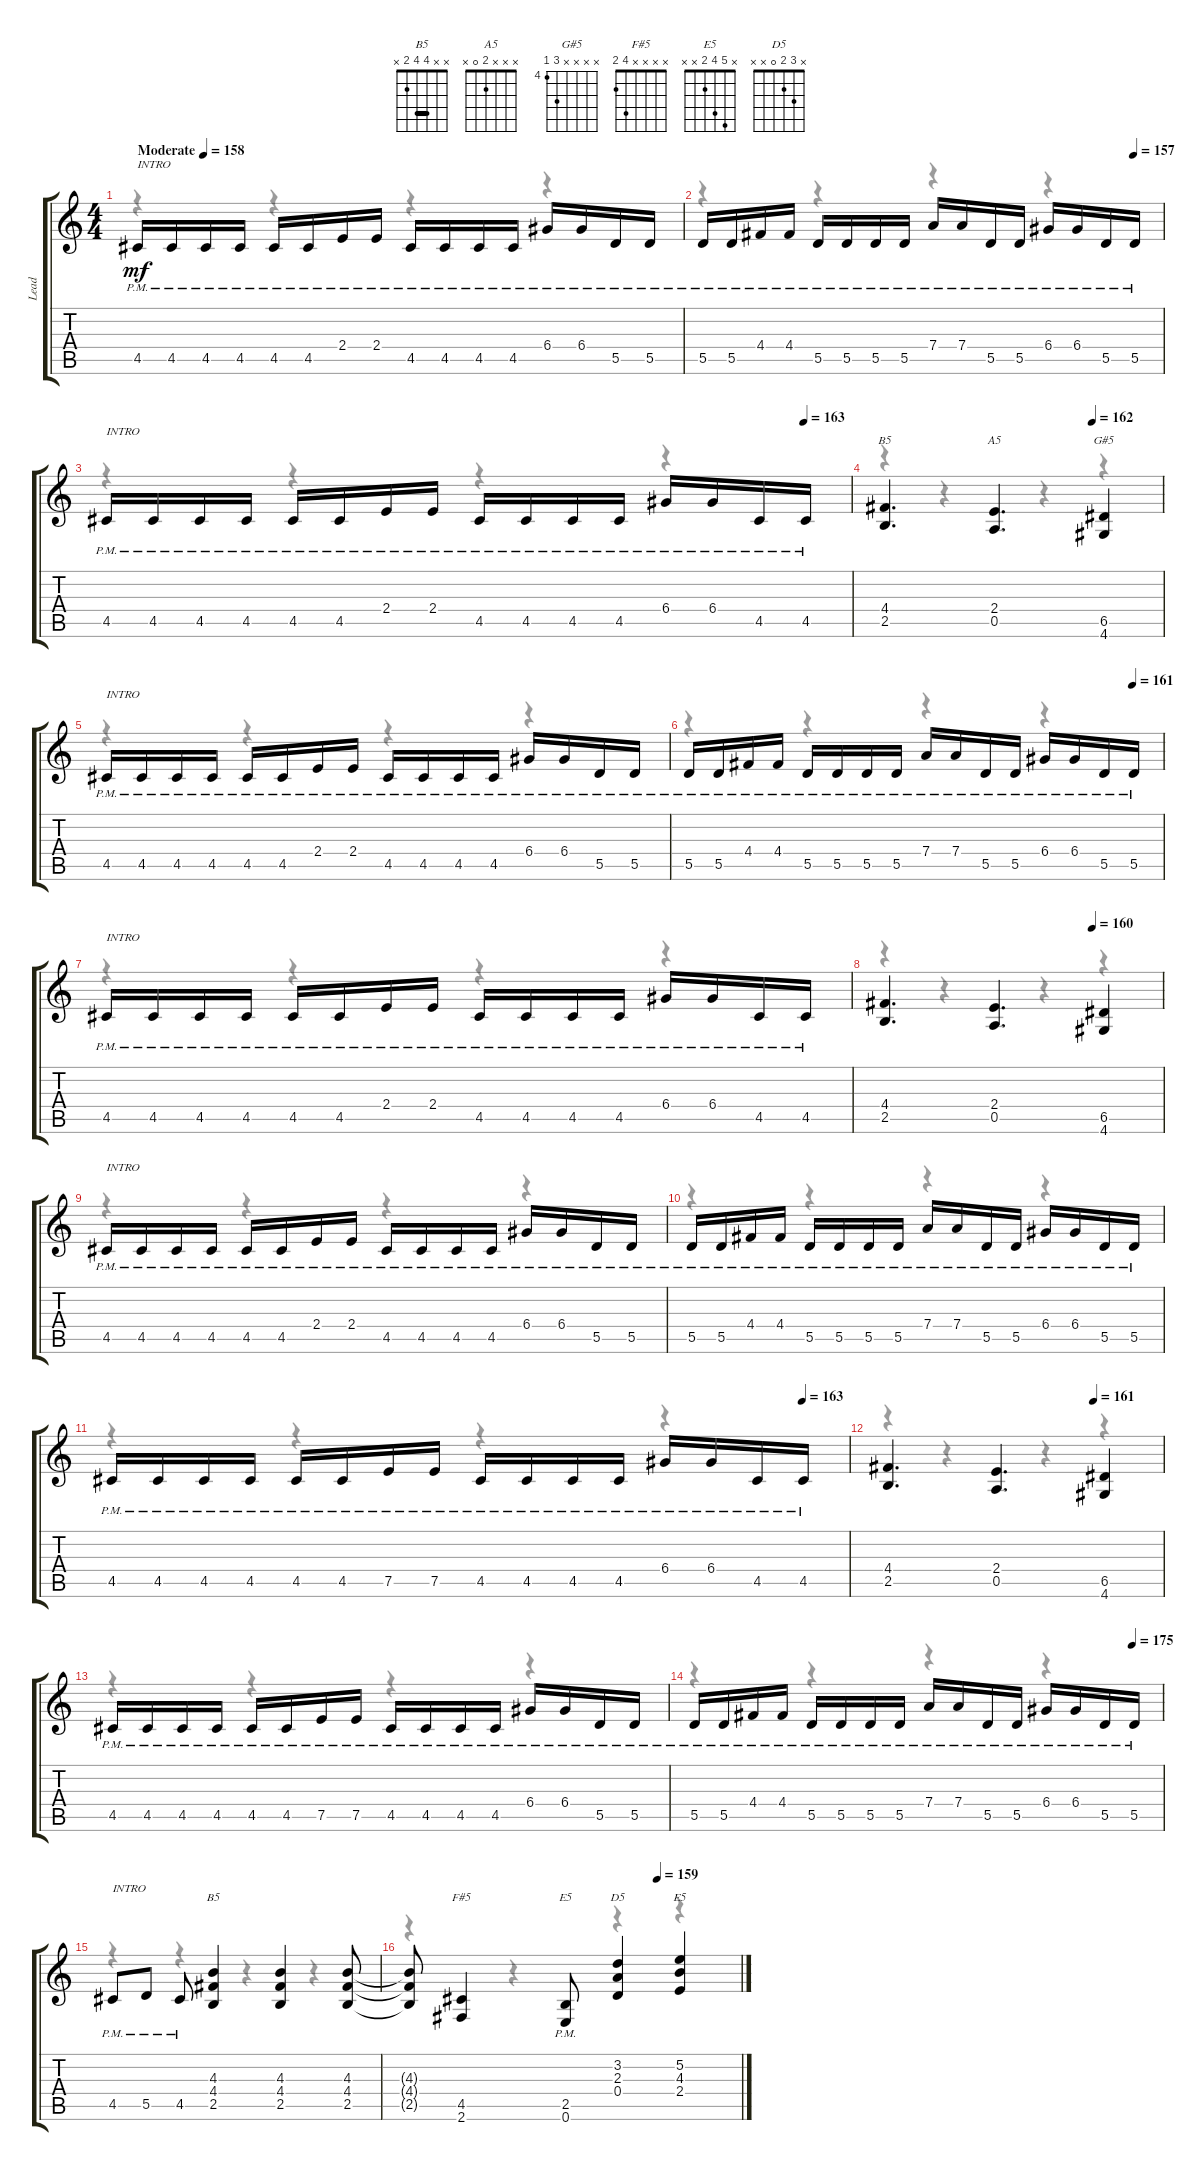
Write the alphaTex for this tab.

\track ("Lead" "Lead") {instrument overdrivenguitar}
\staff {score tabs}
\tuning (E4 B3 G3 D3 A2 E2) {hide}
\chord ("B5" x x x 4 2 x)
\chord ("A5" x x x 2 0 x)
\chord ("G#5" x x x x 6 4) {firstfret 4}
\chord ("B5" x x 4 4 2 x) {barre 4}
\chord ("F#5" x x x x 4 2)
\chord ("E5" x x x x 2 0)
\chord ("D5" x 3 2 0 x x)
\chord ("E5" x 5 4 2 x x)
\voice
\ts (4 4)
\tempo (158 "Moderate")
\clef g2
\ks c
4.5{pm}.16{txt "INTRO" dy mf instrument overdrivenguitar} 4.5{pm}.16 4.5{pm}.16 4.5{pm}.16 4.5{pm}.16 4.5{pm}.16 2.4{pm}.16 2.4{pm}.16 4.5{pm}.16 4.5{pm}.16 4.5{pm}.16 4.5{pm}.16 6.4{pm}.16 6.4{pm}.16 5.5{pm}.16 5.5{pm}.16 |
\tempo (157 0.9375)
5.5{pm}.16 5.5{pm}.16 4.4{pm}.16 4.4{pm}.16 5.5{pm}.16 5.5{pm}.16 5.5{pm}.16 5.5{pm}.16 7.4{pm}.16 7.4{pm}.16 5.5{pm}.16 5.5{pm}.16 6.4{pm}.16 6.4{pm}.16 5.5{pm}.16 5.5{pm}.16 |
\tempo (163 0.9375)
4.5{pm}.16{txt "INTRO"} 4.5{pm}.16 4.5{pm}.16 4.5{pm}.16 4.5{pm}.16 4.5{pm}.16 2.4{pm}.16 2.4{pm}.16 4.5{pm}.16 4.5{pm}.16 4.5{pm}.16 4.5{pm}.16 6.4{pm}.16 6.4{pm}.16 4.5{pm}.16 4.5{pm}.16 |
\tempo (162 0.75)
(4.4 2.5).4{d ch "B5"} (2.4 0.5).4{d ch "A5"} (6.5 4.6).4{ch "G#5"} |
4.5{pm}.16{txt "INTRO"} 4.5{pm}.16 4.5{pm}.16 4.5{pm}.16 4.5{pm}.16 4.5{pm}.16 2.4{pm}.16 2.4{pm}.16 4.5{pm}.16 4.5{pm}.16 4.5{pm}.16 4.5{pm}.16 6.4{pm}.16 6.4{pm}.16 5.5{pm}.16 5.5{pm}.16 |
\tempo (161 0.9375)
5.5{pm}.16 5.5{pm}.16 4.4{pm}.16 4.4{pm}.16 5.5{pm}.16 5.5{pm}.16 5.5{pm}.16 5.5{pm}.16 7.4{pm}.16 7.4{pm}.16 5.5{pm}.16 5.5{pm}.16 6.4{pm}.16 6.4{pm}.16 5.5{pm}.16 5.5{pm}.16 |
4.5{pm}.16{txt "INTRO"} 4.5{pm}.16 4.5{pm}.16 4.5{pm}.16 4.5{pm}.16 4.5{pm}.16 2.4{pm}.16 2.4{pm}.16 4.5{pm}.16 4.5{pm}.16 4.5{pm}.16 4.5{pm}.16 6.4{pm}.16 6.4{pm}.16 4.5{pm}.16 4.5{pm}.16 |
\tempo (160 0.75)
(4.4 2.5).4{d} (2.4 0.5).4{d} (6.5 4.6).4 |
4.5{pm}.16{txt "INTRO"} 4.5{pm}.16 4.5{pm}.16 4.5{pm}.16 4.5{pm}.16 4.5{pm}.16 2.4{pm}.16 2.4{pm}.16 4.5{pm}.16 4.5{pm}.16 4.5{pm}.16 4.5{pm}.16 6.4{pm}.16 6.4{pm}.16 5.5{pm}.16 5.5{pm}.16 |
5.5{pm}.16 5.5{pm}.16 4.4{pm}.16 4.4{pm}.16 5.5{pm}.16 5.5{pm}.16 5.5{pm}.16 5.5{pm}.16 7.4{pm}.16 7.4{pm}.16 5.5{pm}.16 5.5{pm}.16 6.4{pm}.16 6.4{pm}.16 5.5{pm}.16 5.5{pm}.16 |
\tempo (163 0.9375)
4.5{pm}.16 4.5{pm}.16 4.5{pm}.16 4.5{pm}.16 4.5{pm}.16 4.5{pm}.16 7.5{pm}.16 7.5{pm}.16 4.5{pm}.16 4.5{pm}.16 4.5{pm}.16 4.5{pm}.16 6.4{pm}.16 6.4{pm}.16 4.5{pm}.16 4.5{pm}.16 |
\tempo (161 0.75)
(4.4 2.5).4{d} (2.4 0.5).4{d} (6.5 4.6).4 |
4.5{pm}.16 4.5{pm}.16 4.5{pm}.16 4.5{pm}.16 4.5{pm}.16 4.5{pm}.16 7.5{pm}.16 7.5{pm}.16 4.5{pm}.16 4.5{pm}.16 4.5{pm}.16 4.5{pm}.16 6.4{pm}.16 6.4{pm}.16 5.5{pm}.16 5.5{pm}.16 |
\tempo (175 0.9375)
5.5{pm}.16 5.5{pm}.16 4.4{pm}.16 4.4{pm}.16 5.5{pm}.16 5.5{pm}.16 5.5{pm}.16 5.5{pm}.16 7.4{pm}.16 7.4{pm}.16 5.5{pm}.16 5.5{pm}.16 6.4{pm}.16 6.4{pm}.16 5.5{pm}.16 5.5{pm}.16 |
4.5{pm}.8{txt "INTRO"} 5.5{pm}.8 4.5{pm}.8 (4.3 4.4 2.5).4{ch "B5"} (4.3 4.4 2.5).4 (4.3 4.4 2.5).8 |
\tempo (159 0.75)
(4.3{t} 4.4{t} 2.5{t}).8 (4.5 2.6).4{ch "F#5"} (2.5{pm} 0.6{pm}).8{ch "E5"} (3.2 2.3 0.4).4{ch "D5"} (5.2 4.3 2.4).4{ch "E5"}
\voice
\clef g2
\ottava regular
\simile none
\ks c
r.4{dy f} r.4 r.4 r.4 |
r.4 r.4 r.4 r.4 |
r.4 r.4 r.4 r.4 |
r.4 r.4 r.4 r.4 |
r.4 r.4 r.4 r.4 |
r.4 r.4 r.4 r.4 |
r.4 r.4 r.4 r.4 |
r.4 r.4 r.4 r.4 |
r.4 r.4 r.4 r.4 |
r.4 r.4 r.4 r.4 |
r.4 r.4 r.4 r.4 |
r.4 r.4 r.4 r.4 |
r.4 r.4 r.4 r.4 |
r.4 r.4 r.4 r.4 |
r.4 r.4 r.4 r.4 |
r.4 r.4 r.4 r.4
